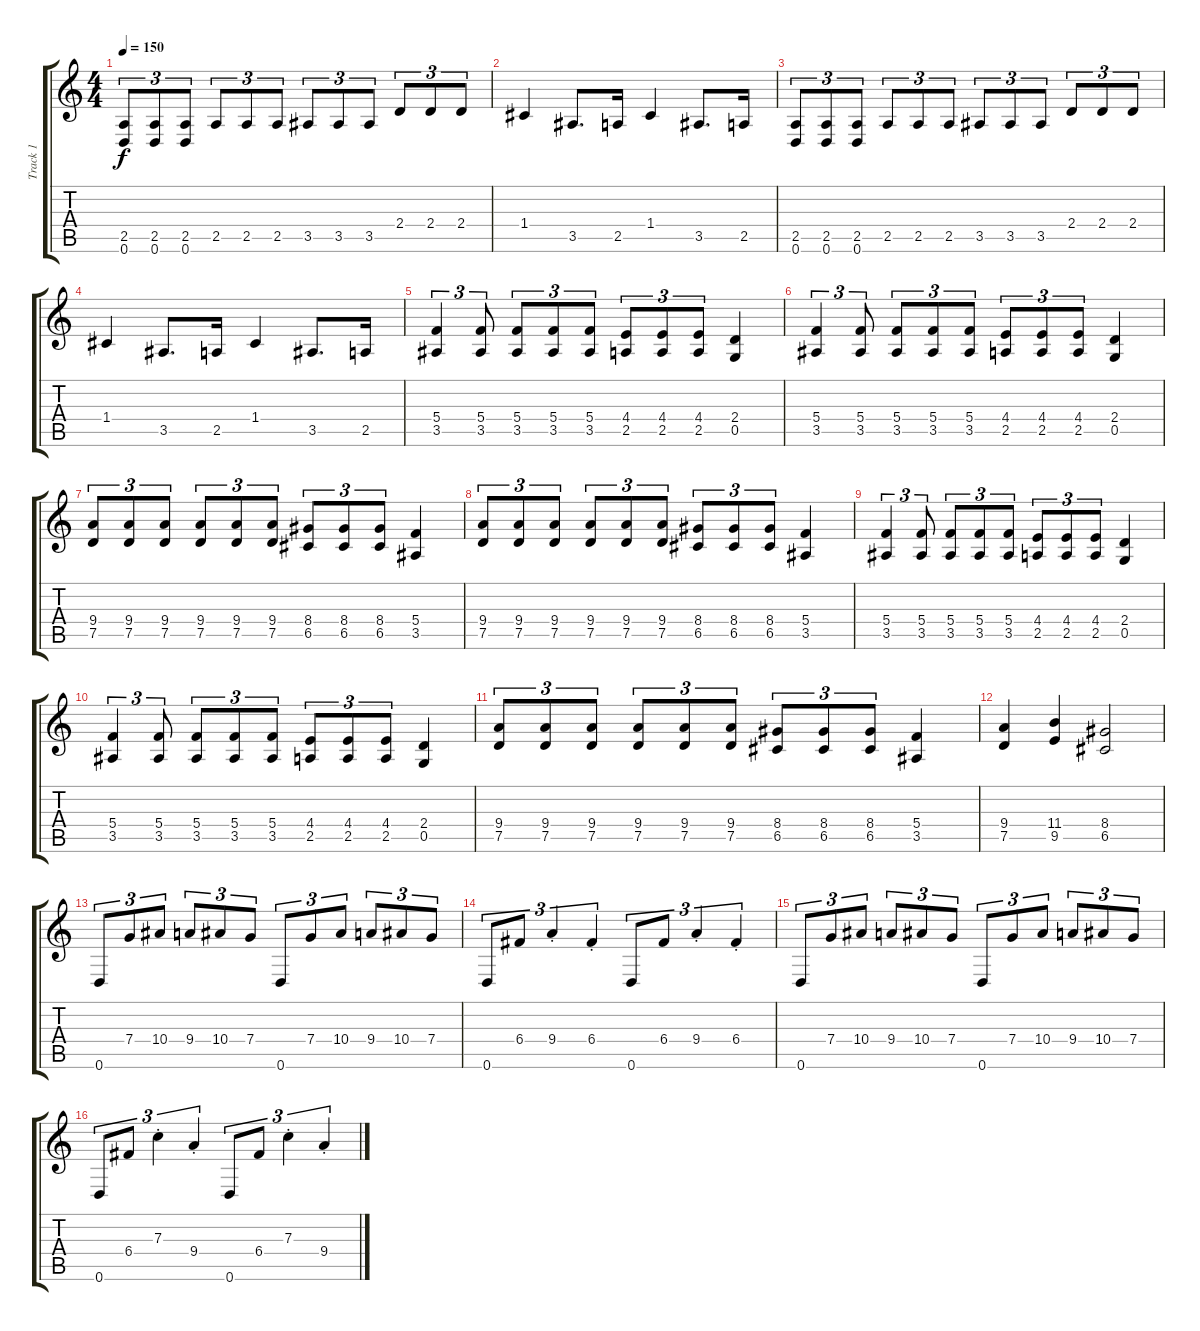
\track ("Track 1" "Track 1") {instrument distortionguitar}
\staff {score tabs}
\tuning (D4 A3 F3 C3 G2 D2) {hide}
\ts (4 4)
\tempo 150
\clef g2
\ks c
(2.5 0.6).8{tu (3 2) dy f} (2.5 0.6).8{tu (3 2)} (2.5 0.6).8{tu (3 2)} 2.5.8{tu (3 2)} 2.5.8{tu (3 2)} 2.5.8{tu (3 2)} 3.5.8{tu (3 2)} 3.5.8{tu (3 2)} 3.5.8{tu (3 2)} 2.4.8{tu (3 2)} 2.4.8{tu (3 2)} 2.4.8{tu (3 2)} |
1.4.4 3.5.8{d} 2.5.16 1.4.4 3.5.8{d} 2.5.16 |
(2.5 0.6).8{tu (3 2)} (2.5 0.6).8{tu (3 2)} (2.5 0.6).8{tu (3 2)} 2.5.8{tu (3 2)} 2.5.8{tu (3 2)} 2.5.8{tu (3 2)} 3.5.8{tu (3 2)} 3.5.8{tu (3 2)} 3.5.8{tu (3 2)} 2.4.8{tu (3 2)} 2.4.8{tu (3 2)} 2.4.8{tu (3 2)} |
1.4.4 3.5.8{d} 2.5.16 1.4.4 3.5.8{d} 2.5.16 |
(5.4 3.5).4{tu (3 2)} (5.4 3.5).8{tu (3 2)} (5.4 3.5).8{tu (3 2)} (5.4 3.5).8{tu (3 2)} (5.4 3.5).8{tu (3 2)} (4.4 2.5).8{tu (3 2)} (4.4 2.5).8{tu (3 2)} (4.4 2.5).8{tu (3 2)} (2.4 0.5).4 |
(5.4 3.5).4{tu (3 2)} (5.4 3.5).8{tu (3 2)} (5.4 3.5).8{tu (3 2)} (5.4 3.5).8{tu (3 2)} (5.4 3.5).8{tu (3 2)} (4.4 2.5).8{tu (3 2)} (4.4 2.5).8{tu (3 2)} (4.4 2.5).8{tu (3 2)} (2.4 0.5).4 |
(9.4 7.5).8{tu (3 2)} (9.4 7.5).8{tu (3 2)} (9.4 7.5).8{tu (3 2)} (9.4 7.5).8{tu (3 2)} (9.4 7.5).8{tu (3 2)} (9.4 7.5).8{tu (3 2)} (8.4 6.5).8{tu (3 2)} (8.4 6.5).8{tu (3 2)} (8.4 6.5).8{tu (3 2)} (5.4 3.5).4 |
(9.4 7.5).8{tu (3 2)} (9.4 7.5).8{tu (3 2)} (9.4 7.5).8{tu (3 2)} (9.4 7.5).8{tu (3 2)} (9.4 7.5).8{tu (3 2)} (9.4 7.5).8{tu (3 2)} (8.4 6.5).8{tu (3 2)} (8.4 6.5).8{tu (3 2)} (8.4 6.5).8{tu (3 2)} (5.4 3.5).4 |
(5.4 3.5).4{tu (3 2)} (5.4 3.5).8{tu (3 2)} (5.4 3.5).8{tu (3 2)} (5.4 3.5).8{tu (3 2)} (5.4 3.5).8{tu (3 2)} (4.4 2.5).8{tu (3 2)} (4.4 2.5).8{tu (3 2)} (4.4 2.5).8{tu (3 2)} (2.4 0.5).4 |
(5.4 3.5).4{tu (3 2)} (5.4 3.5).8{tu (3 2)} (5.4 3.5).8{tu (3 2)} (5.4 3.5).8{tu (3 2)} (5.4 3.5).8{tu (3 2)} (4.4 2.5).8{tu (3 2)} (4.4 2.5).8{tu (3 2)} (4.4 2.5).8{tu (3 2)} (2.4 0.5).4 |
(9.4 7.5).8{tu (3 2)} (9.4 7.5).8{tu (3 2)} (9.4 7.5).8{tu (3 2)} (9.4 7.5).8{tu (3 2)} (9.4 7.5).8{tu (3 2)} (9.4 7.5).8{tu (3 2)} (8.4 6.5).8{tu (3 2)} (8.4 6.5).8{tu (3 2)} (8.4 6.5).8{tu (3 2)} (5.4 3.5).4 |
(9.4 7.5).4 (11.4 9.5).4 (8.4 6.5).2 |
0.6.8{tu (3 2)} 7.4.8{tu (3 2)} 10.4.8{tu (3 2)} 9.4.8{tu (3 2)} 10.4.8{tu (3 2)} 7.4.8{tu (3 2)} 0.6.8{tu (3 2)} 7.4.8{tu (3 2)} 10.4.8{tu (3 2)} 9.4.8{tu (3 2)} 10.4.8{tu (3 2)} 7.4.8{tu (3 2)} |
0.6.8{tu (3 2)} 6.4.8{tu (3 2)} 9.4{st}.4{tu (3 2)} 6.4{st}.4{tu (3 2)} 0.6.8{tu (3 2)} 6.4.8{tu (3 2)} 9.4{st}.4{tu (3 2)} 6.4{st}.4{tu (3 2)} |
0.6.8{tu (3 2)} 7.4.8{tu (3 2)} 10.4.8{tu (3 2)} 9.4.8{tu (3 2)} 10.4.8{tu (3 2)} 7.4.8{tu (3 2)} 0.6.8{tu (3 2)} 7.4.8{tu (3 2)} 10.4.8{tu (3 2)} 9.4.8{tu (3 2)} 10.4.8{tu (3 2)} 7.4.8{tu (3 2)} |
0.6.8{tu (3 2)} 6.4.8{tu (3 2)} 7.3{st}.4{tu (3 2)} 9.4{st}.4{tu (3 2)} 0.6.8{tu (3 2)} 6.4.8{tu (3 2)} 7.3{st}.4{tu (3 2)} 9.4{st}.4{tu (3 2)}
